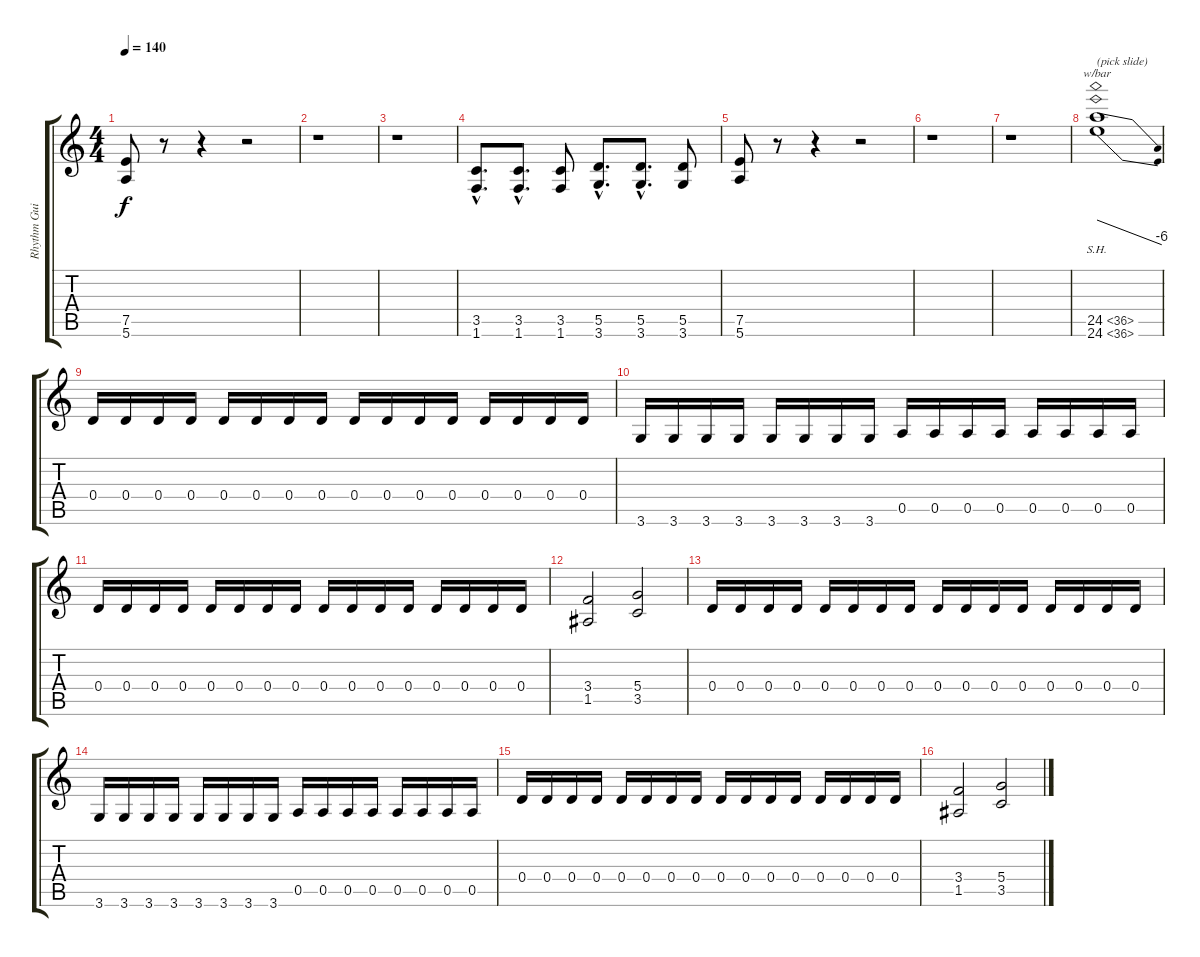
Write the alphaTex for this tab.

\track ("Rhythm Guitar" "Rhythm Gui") {instrument distortionguitar}
\staff {score tabs}
\tuning (E4 B3 G3 D3 A2 E2) {hide}
\ts (4 4)
\tempo 140
\clef g2
\ks c
(7.5 5.6).8{dy f instrument distortionguitar} r.8 r.4 r.2 |
r.1 |
r.1 |
(3.5{hac} 1.6{hac}).8{d} (3.5{hac} 1.6{hac}).8{d} (3.5 1.6).8 (5.5{hac} 3.6{hac}).8{d} (5.5{hac} 3.6{hac}).8{d} (5.5 3.6).8 |
(7.5 5.6).8 r.8 r.4 r.2 |
r.1 |
r.1 |
(24.5{sh 12} 24.6{sh 12}).1{tbe (dive default 0 0 60 -24) txt "(pick slide)"} |
0.4.16 0.4.16 0.4.16 0.4.16 0.4.16 0.4.16 0.4.16 0.4.16 0.4.16 0.4.16 0.4.16 0.4.16 0.4.16 0.4.16 0.4.16 0.4.16 |
3.6.16 3.6.16 3.6.16 3.6.16 3.6.16 3.6.16 3.6.16 3.6.16 0.5.16 0.5.16 0.5.16 0.5.16 0.5.16 0.5.16 0.5.16 0.5.16 |
0.4.16 0.4.16 0.4.16 0.4.16 0.4.16 0.4.16 0.4.16 0.4.16 0.4.16 0.4.16 0.4.16 0.4.16 0.4.16 0.4.16 0.4.16 0.4.16 |
(3.4 1.5).2 (5.4 3.5).2 |
0.4.16 0.4.16 0.4.16 0.4.16 0.4.16 0.4.16 0.4.16 0.4.16 0.4.16 0.4.16 0.4.16 0.4.16 0.4.16 0.4.16 0.4.16 0.4.16 |
3.6.16 3.6.16 3.6.16 3.6.16 3.6.16 3.6.16 3.6.16 3.6.16 0.5.16 0.5.16 0.5.16 0.5.16 0.5.16 0.5.16 0.5.16 0.5.16 |
0.4.16 0.4.16 0.4.16 0.4.16 0.4.16 0.4.16 0.4.16 0.4.16 0.4.16 0.4.16 0.4.16 0.4.16 0.4.16 0.4.16 0.4.16 0.4.16 |
(3.4 1.5).2 (5.4 3.5).2
